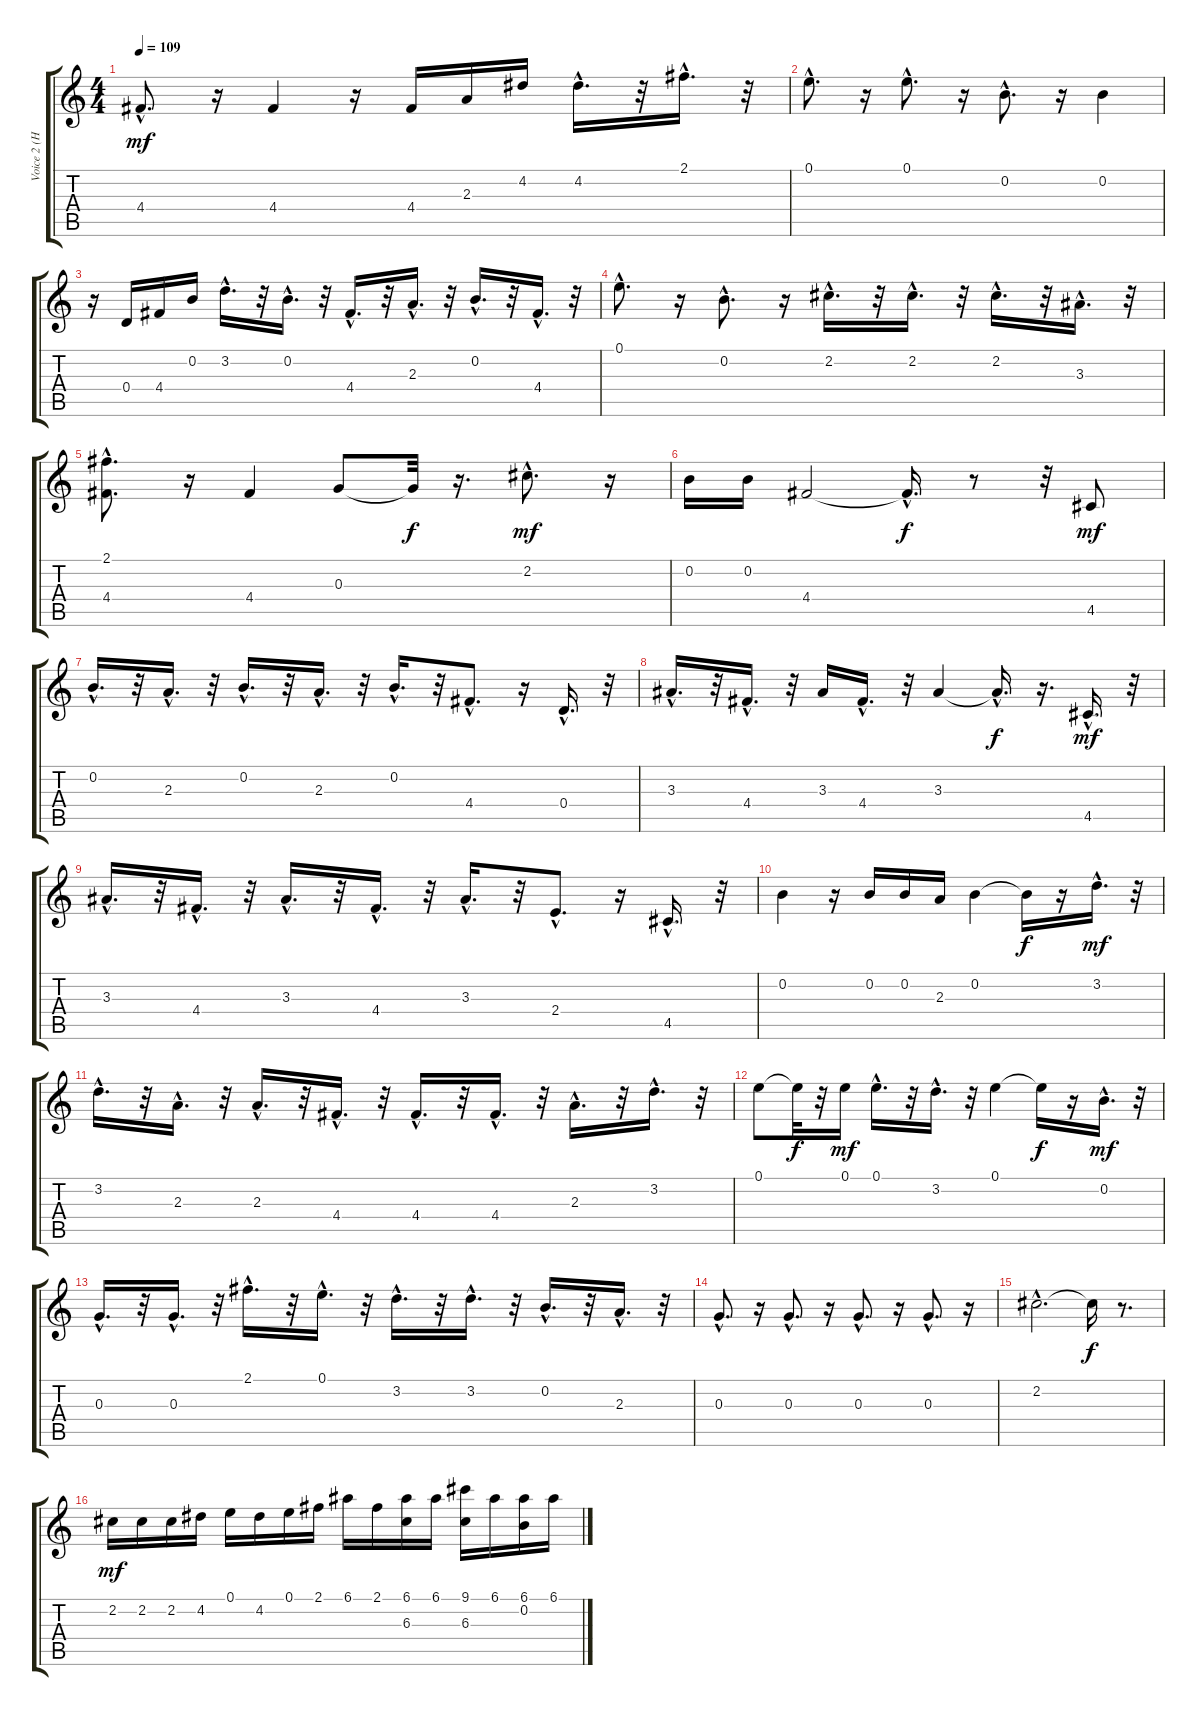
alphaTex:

\track ("Voice 2 (Harmony) " "Voice 2 (H") {instrument electricguitarjazz}
\staff {score tabs}
\tuning (E4 B3 G3 D3 A2 E2) {hide}
\ts (4 4)
\tempo 109
\clef g2
\ks c
4.4{hac}.8{d dy mf} r.16 4.4.4 r.16 4.4.16 2.3.16 4.2.16 4.2{hac}.16{d} r.32 2.1{hac}.16{d} r.32 |
0.1{hac}.8{d} r.16 0.1{hac}.8{d} r.16 0.2{hac}.8{d} r.16 0.2.4 |
r.16 0.4.16 4.4.16 0.2.16 3.2{hac}.16{d} r.32 0.2{hac}.16{d} r.32 4.4{hac}.16{d} r.32 2.3{hac}.16{d} r.32 0.2{hac}.16{d} r.32 4.4{hac}.16{d} r.32 |
0.1{hac}.8{d} r.16 0.2{hac}.8{d} r.16 2.2{hac}.16{d} r.32 2.2{hac}.16{d} r.32 2.2{hac}.16{d} r.32 3.3{hac}.16{d} r.32 |
(2.1{hac} 4.4{hac}).8{d} r.16 4.4.4 0.3.8 0.3{t}.32{dy f} r.16{d} 2.2{hac}.8{d dy mf} r.16 |
0.2.16 0.2.16 4.4.2 4.4{hac t}.16{d dy f} r.8 r.32 4.5.8{dy mf} |
0.2{hac}.16{d} r.32 2.3{hac}.16{d} r.32 0.2{hac}.16{d} r.32 2.3{hac}.16{d} r.32 0.2{hac}.16{d} r.32 4.4{hac}.8{d} r.16 0.4{hac}.16{d} r.32 |
3.3{hac}.16{d} r.32 4.4{hac}.16{d} r.32 3.3.16 4.4{hac}.16{d} r.32 3.3.4 3.3{hac t}.16{d dy f} r.16{d} 4.5{hac}.16{d dy mf} r.32 |
3.3{hac}.16{d} r.32 4.4{hac}.16{d} r.32 3.3{hac}.16{d} r.32 4.4{hac}.16{d} r.32 3.3{hac}.16{d} r.32 2.4{hac}.8{d} r.16 4.5{hac}.16{d} r.32 |
0.2.4 r.16 0.2.16 0.2.16 2.3.16 0.2.4 0.2{t}.16{dy f} r.16 3.2{hac}.16{d dy mf} r.32 |
3.2{hac}.16{d} r.32 2.3{hac}.16{d} r.32 2.3{hac}.16{d} r.32 4.4{hac}.16{d} r.32 4.4{hac}.16{d} r.32 4.4{hac}.16{d} r.32 2.3{hac}.16{d} r.32 3.2{hac}.16{d} r.32 |
0.1.8 0.1{t}.32{dy f} r.32 0.1.16{dy mf} 0.1{hac}.16{d} r.32 3.2{hac}.16{d} r.32 0.1.4 0.1{t}.16{dy f} r.16 0.2{hac}.16{d dy mf} r.32 |
0.3{hac}.16{d} r.32 0.3{hac}.16{d} r.32 2.1{hac}.16{d} r.32 0.1{hac}.16{d} r.32 3.2{hac}.16{d} r.32 3.2{hac}.16{d} r.32 0.2{hac}.16{d} r.32 2.3{hac}.16{d} r.32 |
0.3{hac}.8{d} r.16 0.3{hac}.8{d} r.16 0.3{hac}.8{d} r.16 0.3{hac}.8{d} r.16 |
2.2{hac}.2{d} 2.2{t}.16{dy f} r.8{d} |
2.2.16{dy mf} 2.2.16 2.2.16 4.2.16 0.1.16 4.2.16 0.1.16 2.1.16 6.1.16 2.1.16 (6.1 6.3).16 6.1.16 (9.1 6.3).16 6.1.16 (6.1 0.2).16 6.1.16
